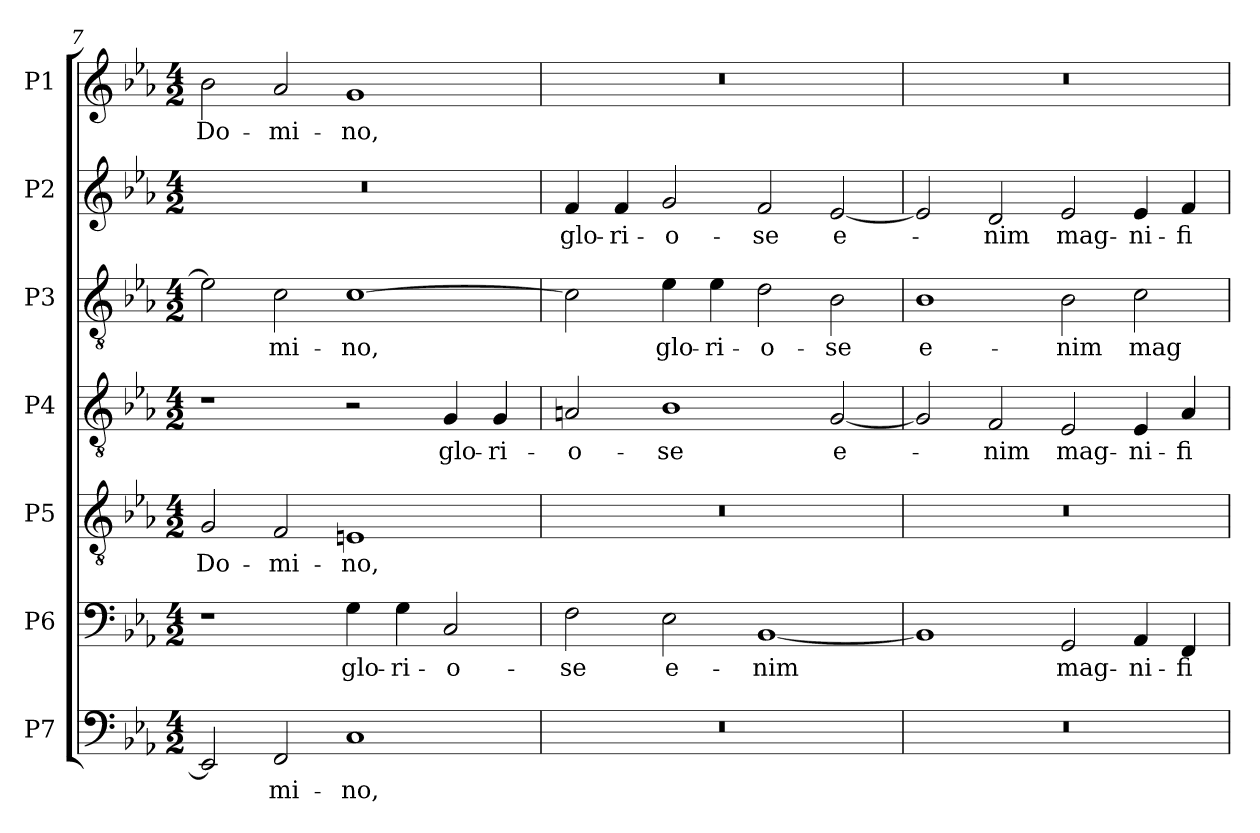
**kern	**text	**kern	**text	**kern	**text	**kern	**text	**kern	**text	**kern	**text	**kern	**text
*part7	*part7	*part6	*part6	*part5	*part5	*part4	*part4	*part3	*part3	*part2	*part2	*part1	*part1
*staff7	*staff7	*staff6	*staff6	*staff5	*staff5	*staff4	*staff4	*staff3	*staff3	*staff2	*staff2	*staff1	*staff1
*I"P7	*	*I"P6	*	*I"P5	*	*I"P4	*	*I"P3	*	*I"P2	*	*I"P1	*
*clefF4	*	*clefF4	*	*clefGv2	*	*clefGv2	*	*clefGv2	*	*clefG2	*	*clefG2	*
*k[b-e-a-]	*	*k[b-e-a-]	*	*k[b-e-a-]	*	*k[b-e-a-]	*	*k[b-e-a-]	*	*k[b-e-a-]	*	*k[b-e-a-]	*
*E-:	*	*E-:	*	*E-:	*	*E-:	*	*E-:	*	*E-:	*	*E-:	*
*M4/2	*	*M4/2	*	*M4/2	*	*M4/2	*	*M4/2	*	*M4/2	*	*M4/2	*
=7	=7	=7	=7	=7	=7	=7	=7	=7	=7	=7	=7	=7	=7
!	!	!	!	!	!LO:LY:b:color=#000000	!	!	!	!	!LO:N:vis=1	!	!	!
!	!	!	!	!	!	!	!	!	!	!	!	!	!LO:LY:b:color=#000000
2EE-i/]	.	1r	.	2Gi/	Do-	1r	.	2e-i\]	.	0r	.	2b-i\	Do-
!	!LO:LY:b:color=#000000	!	!	!	!	!	!	!	!	!	!	!	!
!	!	!	!	!	!LO:LY:b:color=#000000	!	!	!	!	!	!	!	!
!	!	!	!	!	!	!	!	!	!LO:LY:b:color=#000000	!	!	!	!
!	!	!	!	!	!	!	!	!	!	!	!	!	!LO:LY:b:color=#000000
2FFi/	-mi-	.	.	2Fi/	-mi-	.	.	2ci\	-mi-	.	.	2a-i/	-mi-
!	!LO:LY:b:color=#000000	!	!	!	!	!	!	!	!	!	!	!	!
!	!	!	!LO:LY:b:color=#000000	!	!	!	!	!	!	!	!	!	!
!	!	!	!	!	!LO:LY:b:color=#000000	!	!	!	!	!	!	!	!
!	!	!	!	!	!	!	!	!	!LO:LY:b:color=#000000	!	!	!	!
!	!	!	!	!	!	!	!	!	!	!	!	!	!LO:LY:b:color=#000000
1Ci	-no,	4Gi\	glo-	1Eni	-no,	2r	.	[>1ci	-no,	.	.	1gi	-no,
!	!	!	!LO:LY:b:color=#000000	!	!	!	!	!	!	!	!	!	!
.	.	4Gi\	-ri-	.	.	.	.	.	.	.	.	.	.
!	!	!	!LO:LY:b:color=#000000	!	!	!	!	!	!	!	!	!	!
!	!	!	!	!	!	!	!LO:LY:b:color=#000000	!	!	!	!	!	!
.	.	2Ci/	-o-	.	.	4Gi/	glo-	.	.	.	.	.	.
!	!	!	!	!	!	!	!LO:LY:b:color=#000000	!	!	!	!	!	!
.	.	.	.	.	.	4Gi/	-ri-	.	.	.	.	.	.
!!LO:PB:g=z
=8	=8	=8	=8	=8	=8	=8	=8	=8	=8	=8	=8	=8	=8
!LO:N:vis=1	!	!	!	!	!	!	!	!	!	!	!	!	!
!	!	!	!LO:LY:b:color=#000000	!LO:N:vis=1	!	!	!	!	!	!	!	!	!
!	!	!	!	!	!	!	!LO:LY:b:color=#000000	!	!	!	!	!	!
!	!	!	!	!	!	!	!	!	!	!	!LO:LY:b:color=#000000	!LO:N:vis=1	!
0r	.	2Fi\	-se	0r	.	2Ani/	-o-	2ci\]	.	4fi/	glo-	0r	.
!	!	!	!	!	!	!	!	!	!	!	!LO:LY:b:color=#000000	!	!
.	.	.	.	.	.	.	.	.	.	4fi/	-ri-	.	.
!	!	!	!LO:LY:b:color=#000000	!	!	!	!	!	!	!	!	!	!
!	!	!	!	!	!	!	!LO:LY:b:color=#000000	!	!	!	!	!	!
!	!	!	!	!	!	!	!	!	!LO:LY:b:color=#000000	!	!	!	!
!	!	!	!	!	!	!	!	!	!	!	!LO:LY:b:color=#000000	!	!
.	.	2E-i\	e-	.	.	1B-i	-se	4e-i\	glo-	2gi/	-o-	.	.
!	!	!	!	!	!	!	!	!	!LO:LY:b:color=#000000	!	!	!	!
.	.	.	.	.	.	.	.	4e-i\	-ri-	.	.	.	.
!	!	!	!LO:LY:b:color=#000000	!	!	!	!	!	!	!	!	!	!
!	!	!	!	!	!	!	!	!	!LO:LY:b:color=#000000	!	!	!	!
!	!	!	!	!	!	!	!	!	!	!	!LO:LY:b:color=#000000	!	!
.	.	[<1BB-i	-nim	.	.	.	.	2di\	-o-	2fi/	-se	.	.
!	!	!	!	!	!	!	!LO:LY:b:color=#000000	!	!	!	!	!	!
!	!	!	!	!	!	!	!	!	!LO:LY:b:color=#000000	!	!	!	!
!	!	!	!	!	!	!	!	!	!	!	!LO:LY:b:color=#000000	!	!
.	.	.	.	.	.	[<2Gi/	e-	2B-i\	-se	[<2e-i/	e-	.	.
=9	=9	=9	=9	=9	=9	=9	=9	=9	=9	=9	=9	=9	=9
!LO:N:vis=1	!	!	!	!LO:N:vis=1	!	!	!	!	!	!	!	!	!
!	!	!	!	!	!	!	!	!	!LO:LY:b:color=#000000	!	!	!LO:N:vis=1	!
0r	.	1BB-i]	.	0r	.	2Gi/]	.	1B-i	e-	2e-i/]	.	0r	.
!	!	!	!	!	!	!	!LO:LY:b:color=#000000	!	!	!	!	!	!
!	!	!	!	!	!	!	!	!	!	!	!LO:LY:b:color=#000000	!	!
.	.	.	.	.	.	2Fi/	-nim	.	.	2di/	-nim	.	.
!	!	!	!LO:LY:b:color=#000000	!	!	!	!	!	!	!	!	!	!
!	!	!	!	!	!	!	!LO:LY:b:color=#000000	!	!	!	!	!	!
!	!	!	!	!	!	!	!	!	!LO:LY:b:color=#000000	!	!	!	!
!	!	!	!	!	!	!	!	!	!	!	!LO:LY:b:color=#000000	!	!
.	.	2GGi/	mag-	.	.	2E-i/	mag-	2B-i\	-nim	2e-i/	mag-	.	.
!	!	!	!LO:LY:b:color=#000000	!	!	!	!	!	!	!	!	!	!
!	!	!	!	!	!	!	!LO:LY:b:color=#000000	!	!	!	!	!	!
!	!	!	!	!	!	!	!	!	!LO:LY:b:color=#000000	!	!	!	!
!	!	!	!	!	!	!	!	!	!	!	!LO:LY:b:color=#000000	!	!
.	.	4AA-i/	-ni-	.	.	4E-i/	-ni-	2ci\	mag-	4e-i/	-ni-	.	.
!	!	!	!LO:LY:b:color=#000000	!	!	!	!	!	!	!	!	!	!
!	!	!	!	!	!	!	!LO:LY:b:color=#000000	!	!	!	!	!	!
!	!	!	!	!	!	!	!	!	!	!	!LO:LY:b:color=#000000	!	!
.	.	4FFi/	-fi-	.	.	4A-i/	-fi-	.	.	4fi/	-fi-	.	.
=	=	=	=	=	=	=	=	=	=	=	=	=	=
*-	*-	*-	*-	*-	*-	*-	*-	*-	*-	*-	*-	*-	*-
